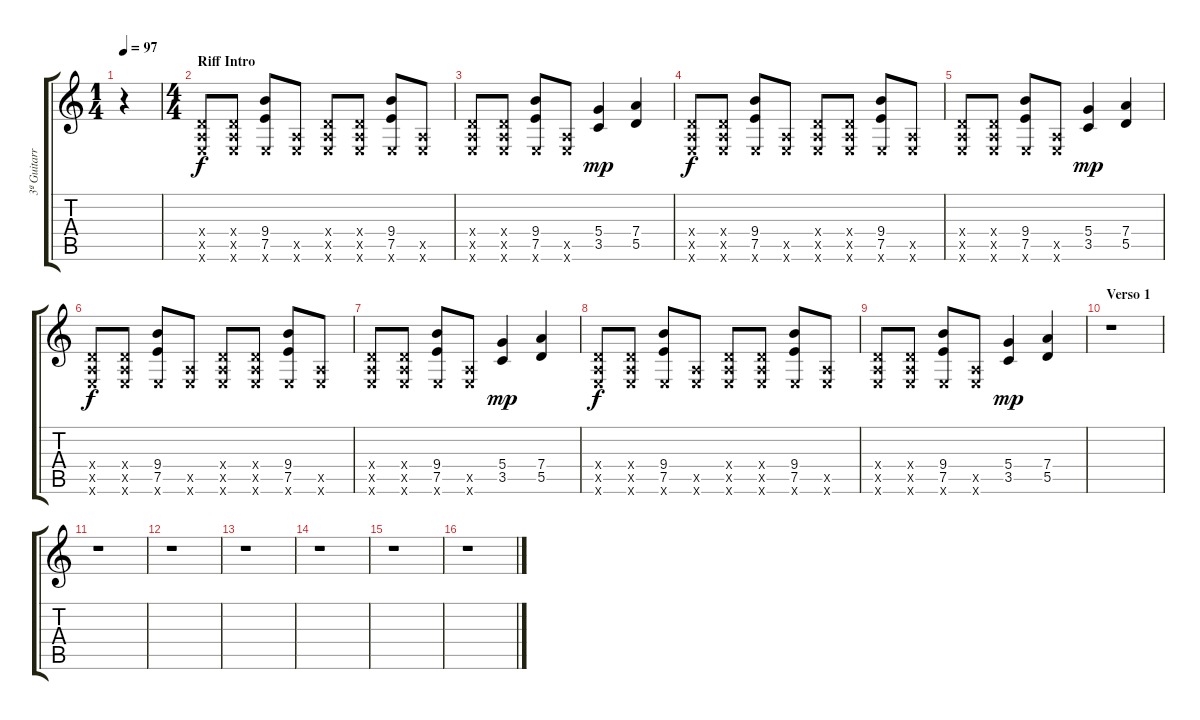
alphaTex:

\track ("3ª Guitarra" "3ª Guitarr") {instrument overdrivenguitar}
\staff {score tabs}
\tuning (E4 B3 G3 D3 A2 E2) {hide}
\ts (1 4)
\tempo 97
\clef g2
\ks c
r.4{dy f instrument overdrivenguitar} |
\ts (4 4)
\section ("" "Riff Intro")
(0.4{x} 0.5{x} 0.6{x}).8 (0.4{x} 0.5{x} 0.6{x}).8 (9.4 7.5 0.6{x}).8 (0.5{x} 0.6{x}).8 (0.4{x} 0.5{x} 0.6{x}).8 (0.4{x} 0.5{x} 0.6{x}).8 (9.4 7.5 0.6{x}).8 (0.5{x} 0.6{x}).8 |
(0.4{x} 0.5{x} 0.6{x}).8 (0.4{x} 0.5{x} 0.6{x}).8 (9.4 7.5 0.6{x}).8 (0.5{x} 0.6{x}).8 (5.4 3.5).4{dy mp} (7.4 5.5).4 |
(0.4{x} 0.5{x} 0.6{x}).8{dy f} (0.4{x} 0.5{x} 0.6{x}).8 (9.4 7.5 0.6{x}).8 (0.5{x} 0.6{x}).8 (0.4{x} 0.5{x} 0.6{x}).8 (0.4{x} 0.5{x} 0.6{x}).8 (9.4 7.5 0.6{x}).8 (0.5{x} 0.6{x}).8 |
(0.4{x} 0.5{x} 0.6{x}).8 (0.4{x} 0.5{x} 0.6{x}).8 (9.4 7.5 0.6{x}).8 (0.5{x} 0.6{x}).8 (5.4 3.5).4{dy mp} (7.4 5.5).4 |
(0.4{x} 0.5{x} 0.6{x}).8{dy f} (0.4{x} 0.5{x} 0.6{x}).8 (9.4 7.5 0.6{x}).8 (0.5{x} 0.6{x}).8 (0.4{x} 0.5{x} 0.6{x}).8 (0.4{x} 0.5{x} 0.6{x}).8 (9.4 7.5 0.6{x}).8 (0.5{x} 0.6{x}).8 |
(0.4{x} 0.5{x} 0.6{x}).8 (0.4{x} 0.5{x} 0.6{x}).8 (9.4 7.5 0.6{x}).8 (0.5{x} 0.6{x}).8 (5.4 3.5).4{dy mp} (7.4 5.5).4 |
(0.4{x} 0.5{x} 0.6{x}).8{dy f} (0.4{x} 0.5{x} 0.6{x}).8 (9.4 7.5 0.6{x}).8 (0.5{x} 0.6{x}).8 (0.4{x} 0.5{x} 0.6{x}).8 (0.4{x} 0.5{x} 0.6{x}).8 (9.4 7.5 0.6{x}).8 (0.5{x} 0.6{x}).8 |
(0.4{x} 0.5{x} 0.6{x}).8 (0.4{x} 0.5{x} 0.6{x}).8 (9.4 7.5 0.6{x}).8 (0.5{x} 0.6{x}).8 (5.4 3.5).4{dy mp} (7.4 5.5).4 |
\section ("" "Verso 1")
r.1 |
r.1 |
r.1 |
r.1 |
r.1 |
r.1 |
r.1
